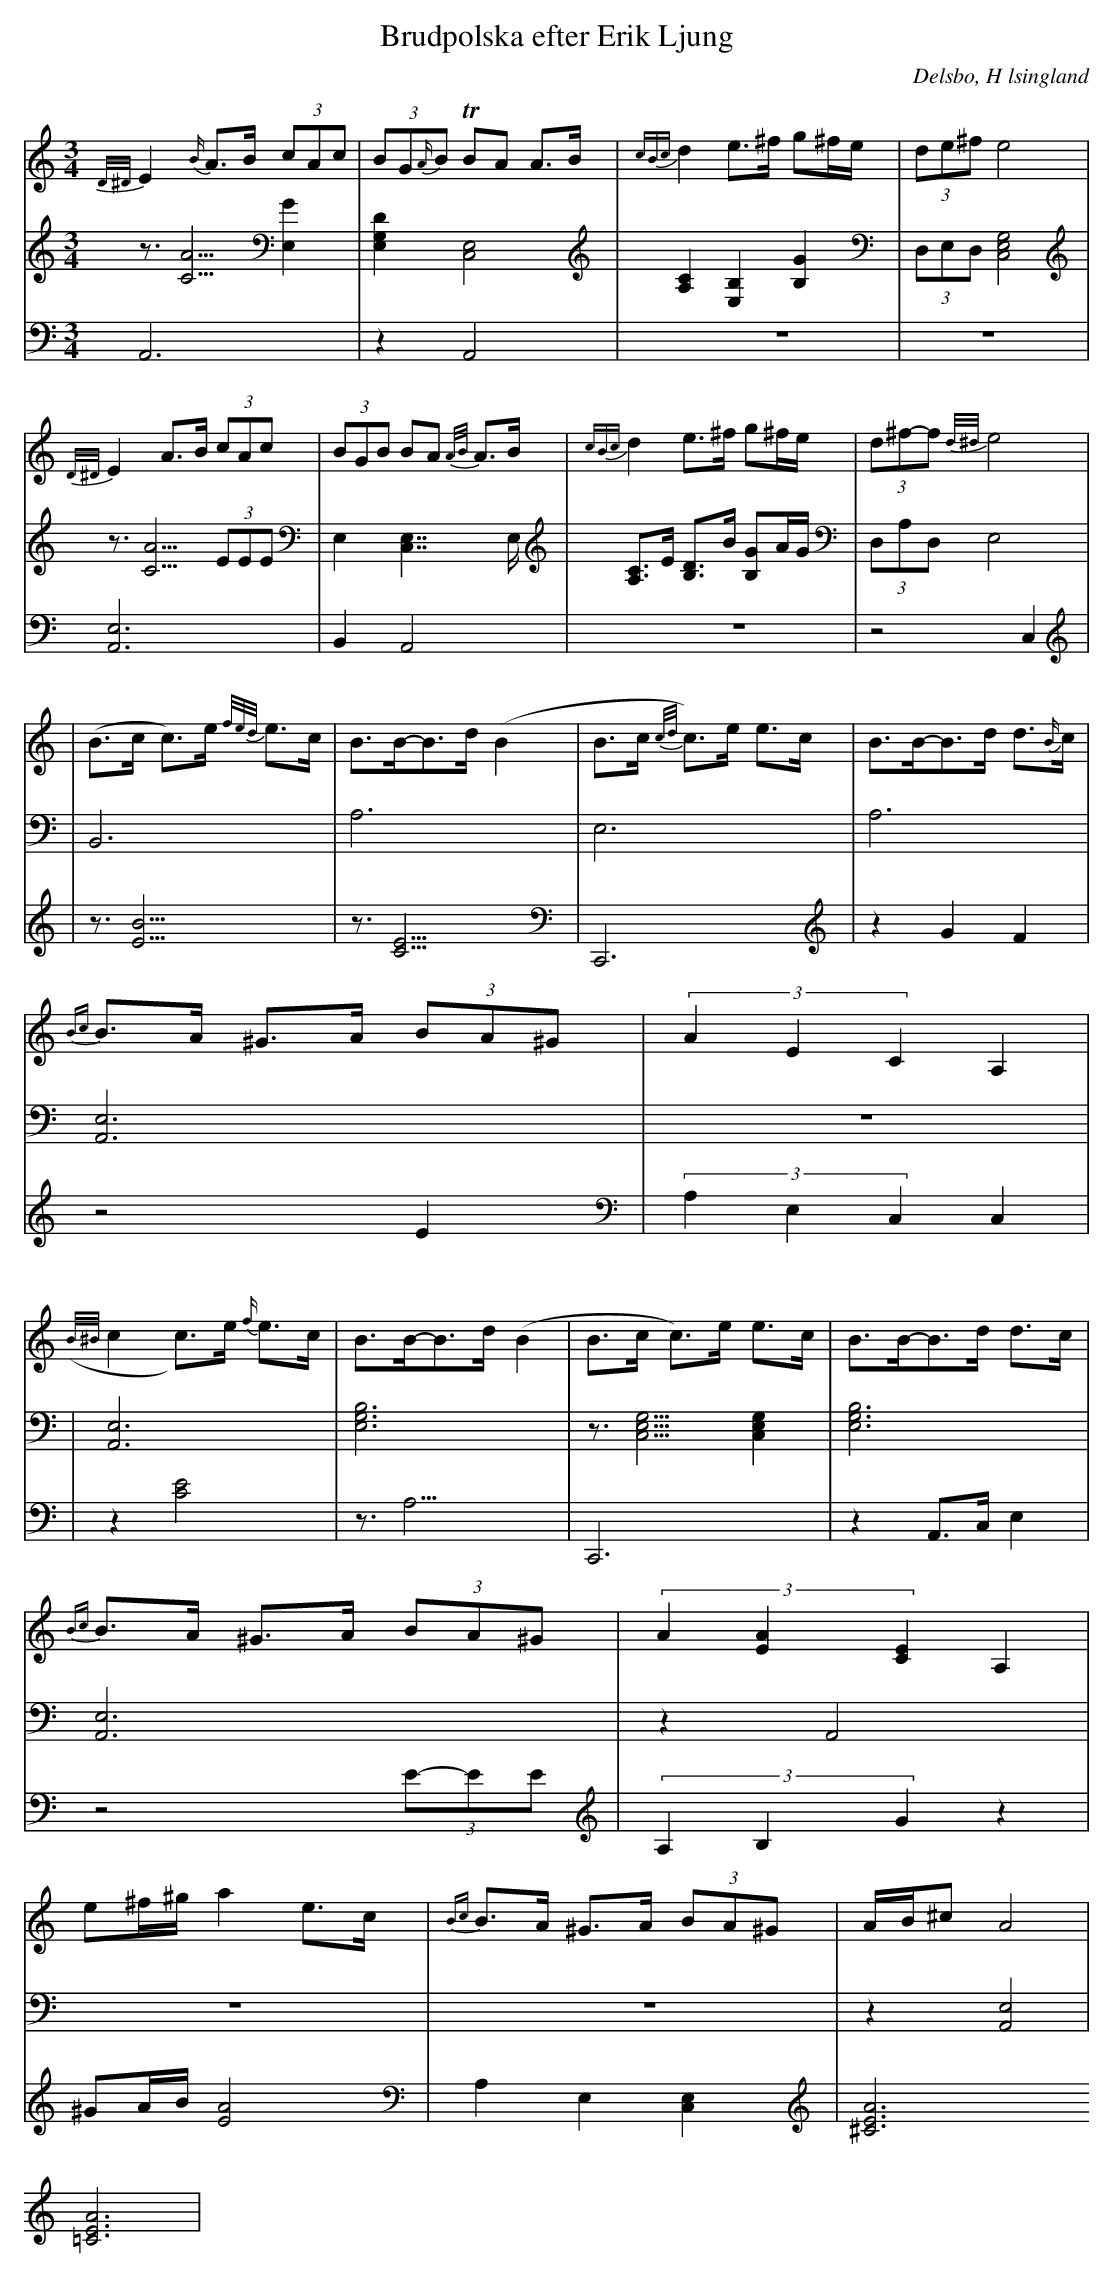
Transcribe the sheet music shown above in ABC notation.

X:1
T: Brudpolska efter Erik Ljung
Q: 105
O: Delsbo, H lsingland
M: 3/4
L: 1/8
K: Am
V:1
V:2
V:3 =Merge
V:1
{D/^D/}E2 {B/}A>B (3cAc| (3BG{A/}B TBA A>B|{cBc}d2 e>^f g^f/e/|(3de^f e4 |
{D/^D/}E2 A>B (3cAc| (3BGB BA {A/B/}A>B|{cBc}d2 e>^f g^f/e/|(3d^f-f {d/^d/}e4 |
|(B>c c)>e {f/e/d/}e>c|B>B-B>d (B2|B>c {c/d/}c)>e e>c|B>B-B>d d>{B/}c|
{Bc}B>A ^G>A (3BA^G|(3A2E2C2 A,2|
({B/^B/}c2 c)>e {f/}e>c|B>B-B>d (B2|B>c c)>e e>c|B>B-B>d d>c|
{Bc}B>A ^G>A (3BA^G|(3A2[A2E2][E2C2] A,2|
e^f/^g/ a2 e>c|{Bc}B>A ^G>A (3BA^G|A/B/^c A4|
V:2
z3/2[A5/2C5/2] [E,2G2]|[D2E,2G,2] [C,4E,4]|[A,2C2] [E,2B,2] [B,2G2]|(3D,E,D, [E,4G,4C,4]|
z3/2 [A5/2C5/2] (3EEE|E,2 [C,7/2E,7/2]E,/|[A,C]>E [B,D]>B [B,G]A/G/|(3D,A,D, [E,4]|
|[B,,6]|[A,6]|E,6|A,6|
[A,,6E,6]|z6|
|[A,,6E,6]|[E,6G,6B,6]|z3/2[E,5/2G,5/2C,5/2] [E,2G,2C,2]|[E,6G,6B,6]|
[A,,6E,6]|z2 A,,4|
z6|z6|z2 [A,,4E,4]|
V:3
A,,6|z2 A,,4|z6|z6|
[A,,6E,6]|B,,2 A,,4|z6|z4  C,2|
|z3/2[B9/2E9/2]|z3/2[C9/2E9/2]|C,,6|z2 G2 F2|
z4 E2|(3A,2E,2C,2 [C,2]|
|z2 [C4E4]|z3<A,3|C,,6|z2 A,,>C, E,2|
z4 (3E-EE|(3A,2B,2G2 z2|
^GA/B/ [A4E4]|A,2 E,2 [C,2E,2]|[A6^C6E6] [A6=C6E6]|
